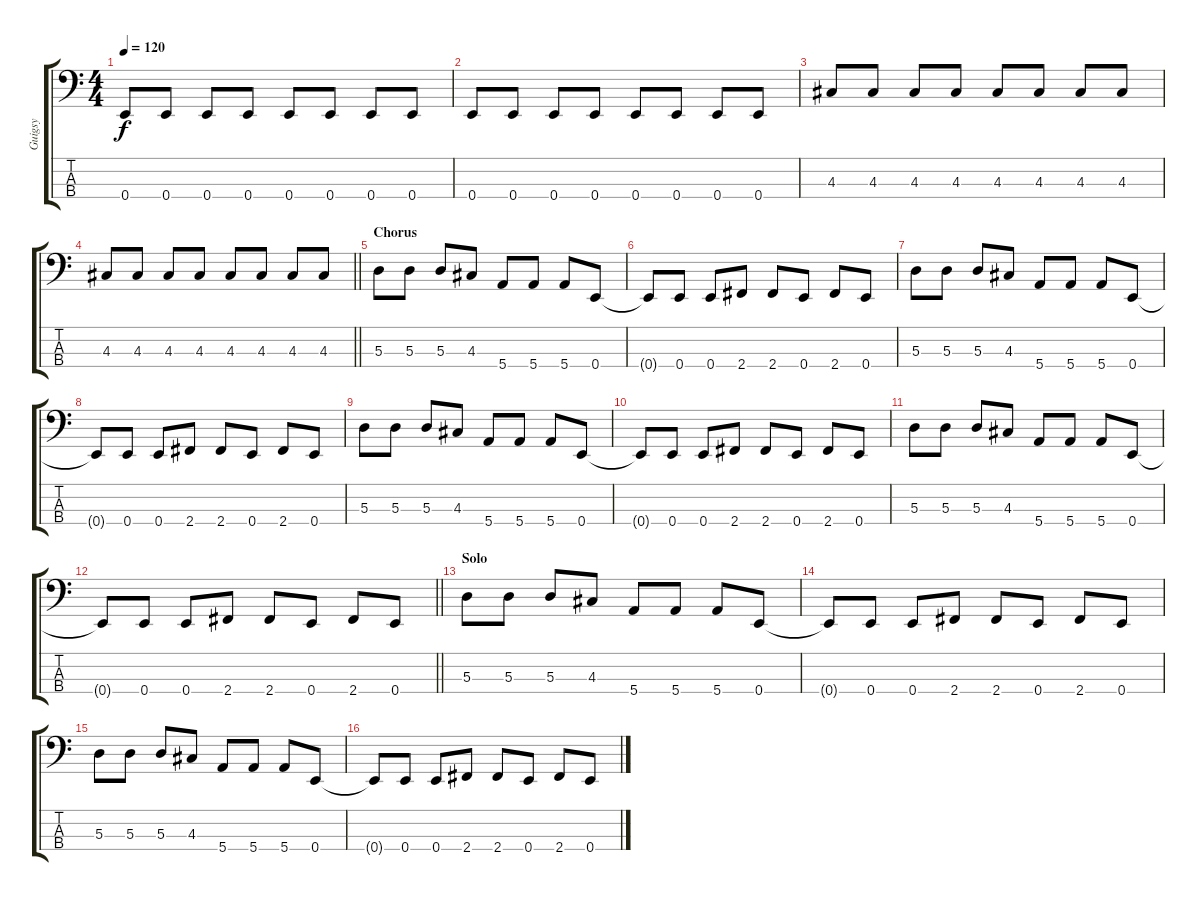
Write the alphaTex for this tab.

\track ("Guigsy" "Guigsy") {instrument electricbasspick}
\staff {score tabs}
\tuning (G2 D2 A1 E1) {hide}
\ts (4 4)
\tempo 120
\clef f4
\ks c
0.4.8{dy f} 0.4.8 0.4.8 0.4.8 0.4.8 0.4.8 0.4.8 0.4.8 |
0.4.8 0.4.8 0.4.8 0.4.8 0.4.8 0.4.8 0.4.8 0.4.8 |
4.3.8 4.3.8 4.3.8 4.3.8 4.3.8 4.3.8 4.3.8 4.3.8 |
\barLineRight lightlight
4.3.8 4.3.8 4.3.8 4.3.8 4.3.8 4.3.8 4.3.8 4.3.8 |
\section ("" "Chorus")
5.3.8 5.3.8 5.3.8 4.3.8 5.4.8 5.4.8 5.4.8 0.4.8 |
0.4{t}.8 0.4.8 0.4.8 2.4.8 2.4.8 0.4.8 2.4.8 0.4.8 |
5.3.8 5.3.8 5.3.8 4.3.8 5.4.8 5.4.8 5.4.8 0.4.8 |
0.4{t}.8 0.4.8 0.4.8 2.4.8 2.4.8 0.4.8 2.4.8 0.4.8 |
5.3.8 5.3.8 5.3.8 4.3.8 5.4.8 5.4.8 5.4.8 0.4.8 |
0.4{t}.8 0.4.8 0.4.8 2.4.8 2.4.8 0.4.8 2.4.8 0.4.8 |
5.3.8 5.3.8 5.3.8 4.3.8 5.4.8 5.4.8 5.4.8 0.4.8 |
\barLineRight lightlight
0.4{t}.8 0.4.8 0.4.8 2.4.8 2.4.8 0.4.8 2.4.8 0.4.8 |
\section ("" "Solo")
5.3.8 5.3.8 5.3.8 4.3.8 5.4.8 5.4.8 5.4.8 0.4.8 |
0.4{t}.8 0.4.8 0.4.8 2.4.8 2.4.8 0.4.8 2.4.8 0.4.8 |
5.3.8 5.3.8 5.3.8 4.3.8 5.4.8 5.4.8 5.4.8 0.4.8 |
0.4{t}.8 0.4.8 0.4.8 2.4.8 2.4.8 0.4.8 2.4.8 0.4.8
